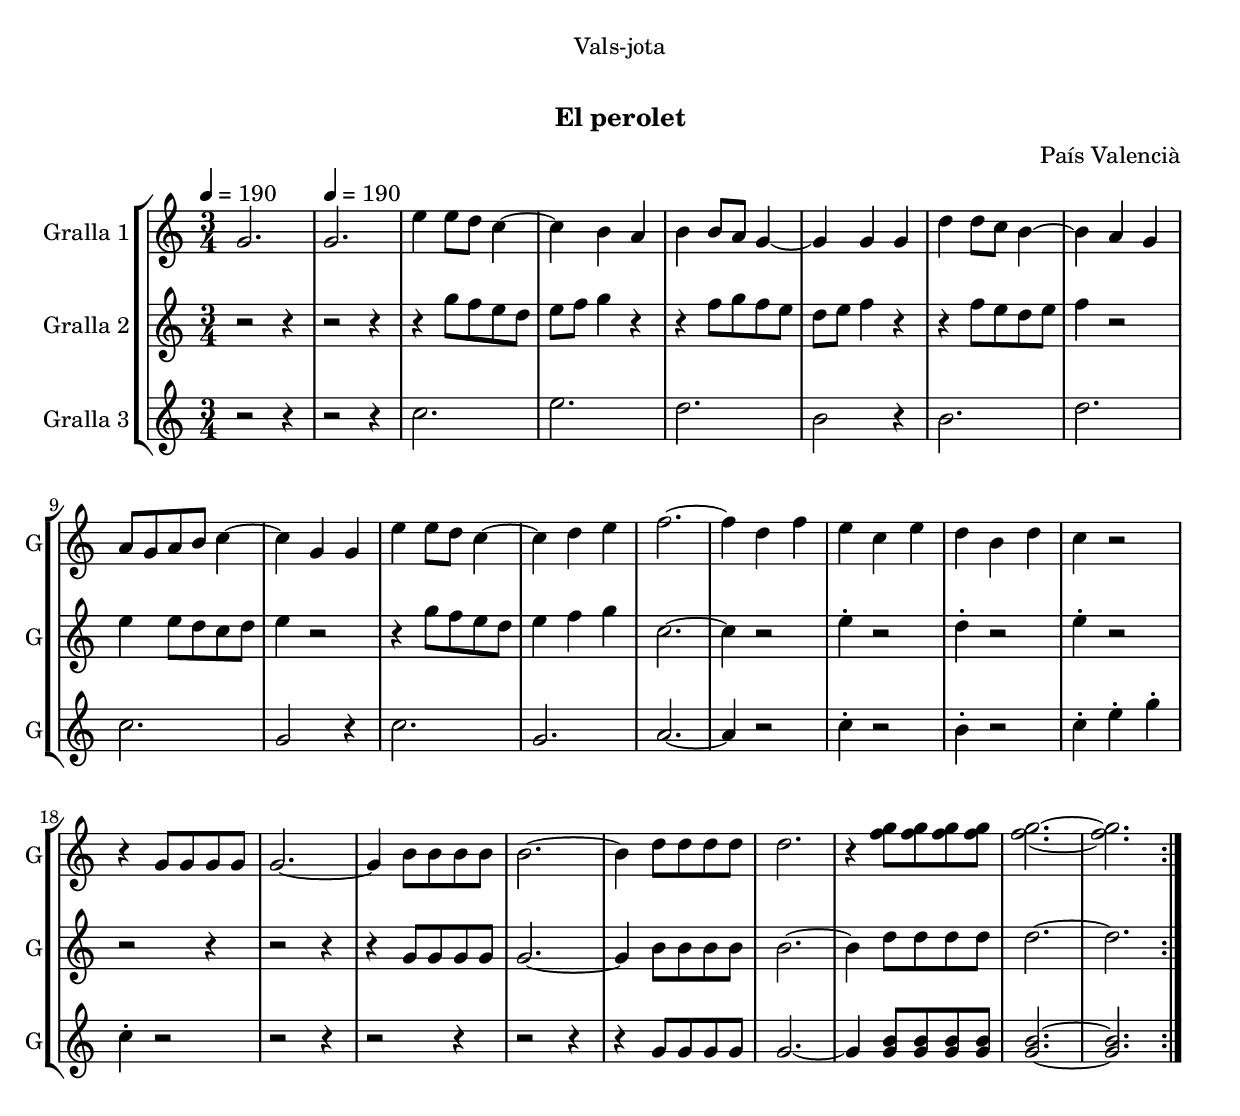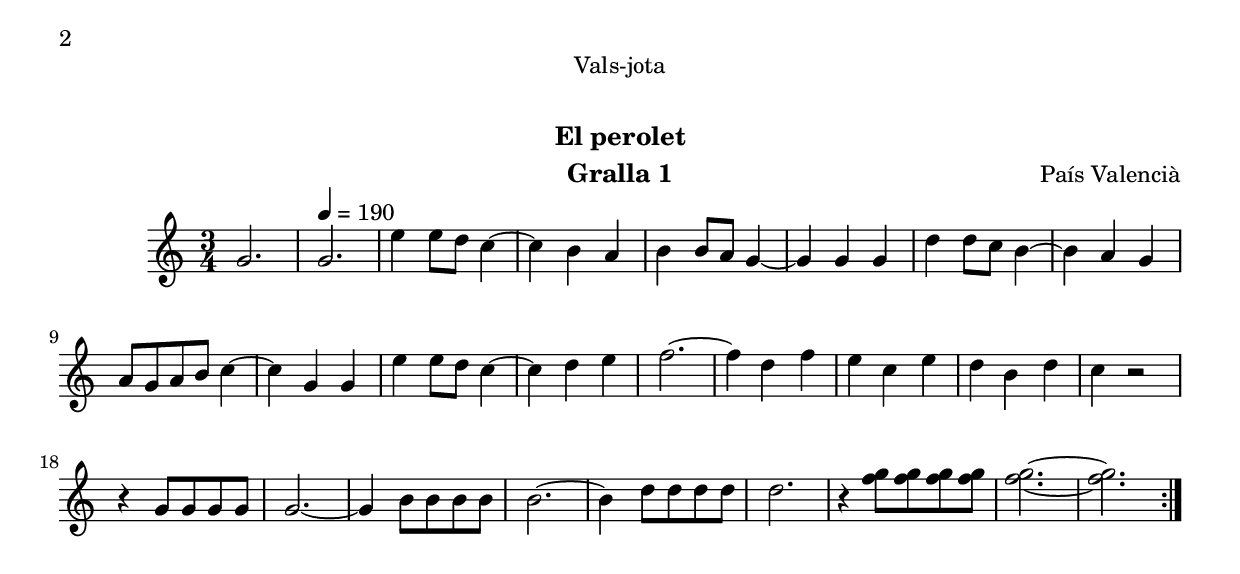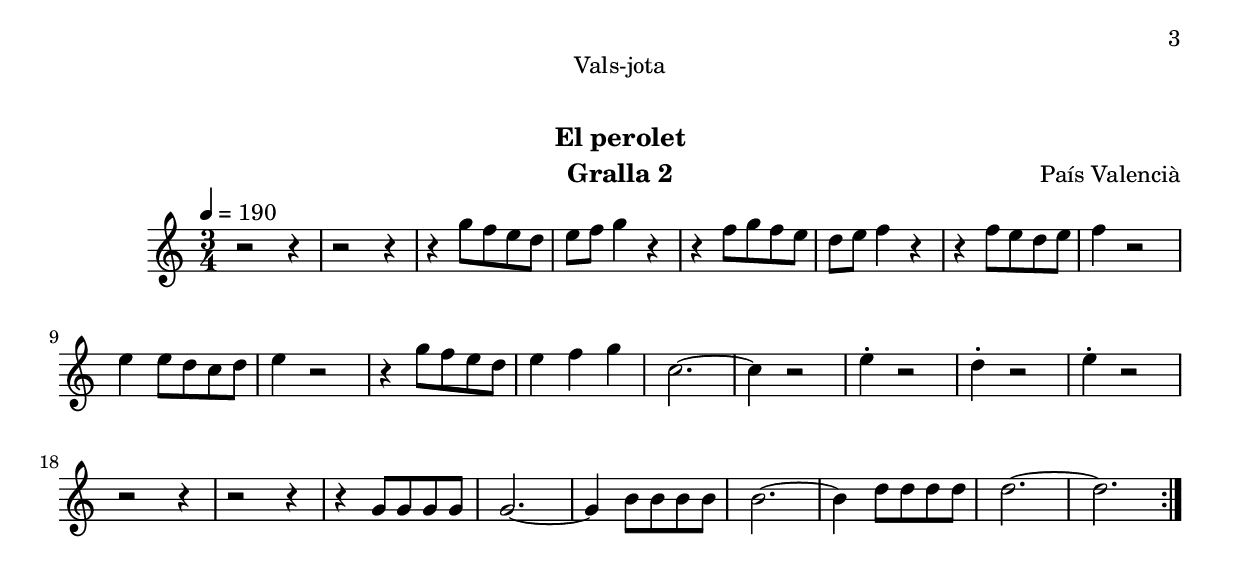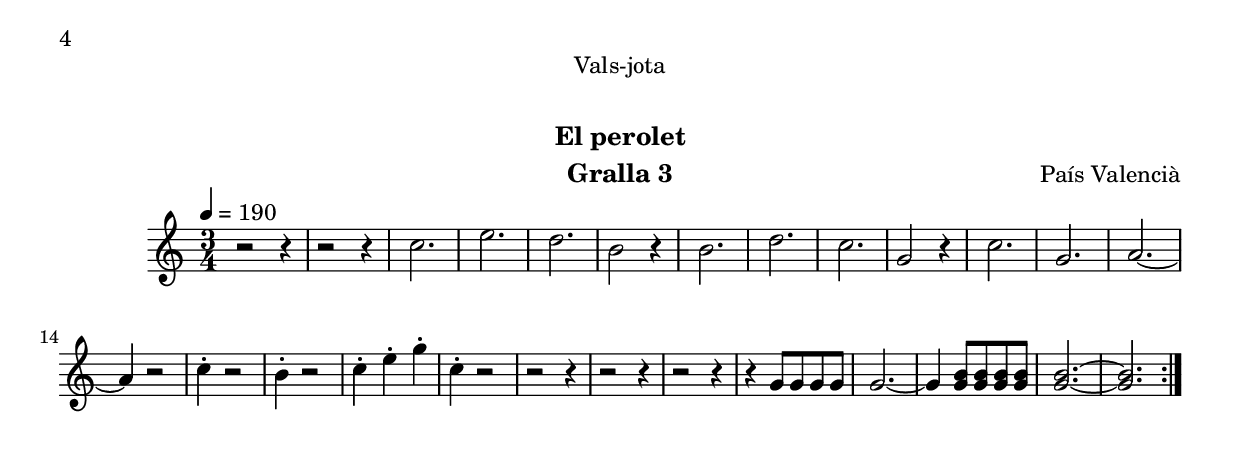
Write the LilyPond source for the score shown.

\version "2.16.0"

\header {
  dedication="Vals-jota"
  title="  "
  subtitle="El perolet"
  subsubtitle=""
  poet=""
  meter=""
  piece=""
  composer="País Valencià"
  arranger=""
  opus=""
  instrument=""
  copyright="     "
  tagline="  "
}

liniaroAa =
\relative g'
{
  \clef treble
  \key c \major
  \time 3/4
  \repeat volta 2 { g2. \tempo 4 = 190  |
  g2.  |
  e'4 e8 d c4 ~  |
  c4 b a  |
  %05
  b4 b8 a g4 ~  |
  g4 g g  |
  d'4 d8 c b4 ~  |
  b4 a g  |
  a8 g a b c4 ~  |
  %10
  c4 g g  |
  e'4 e8 d c4 ~  |
  c4 d e  |
  f2. ~  |
  f4 d f  |
  %15
  e4 c e  |
  d4 b d  |
  c4 r2  |
  r4 g8 g g g  |
  g2. ~  |
  %20
  g4 b8 b b b  |
  b2. ~  |
  b4 d8 d d d  |
  d2.  |
  r4 <f g>8 <f g> <f g> <f g>  |
  %25
  <f g>2. ~ ~  |
  <f g>2.  | }
}

liniaroAb =
\relative g''
{
  \tempo 4 = 190
  \clef treble
  \key c \major
  \time 3/4
  \repeat volta 2 { r2 r4  |
  r2 r4  |
  r4 g8 f e d  |
  e8 f g4 r  |
  %05
  r4 f8 g f e  |
  d8 e f4 r  |
  r4 f8 e d e  |
  f4 r2  |
  e4 e8 d c d  |
  %10
  e4 r2  |
  r4 g8 f e d  |
  e4 f g  |
  c,2. ~  |
  c4 r2  |
  %15
  e4 -. r2  |
  d4 -. r2  |
  e4 -. r2  |
  r2 r4  |
  r2 r4  |
  %20
  r4 g,8 g g g  |
  g2. ~  |
  g4 b8 b b b  |
  b2. ~  |
  b4 d8 d d d  |
  %25
  d2. ~  |
  d2.  | }
}

liniaroAc =
\relative c''
{
  \tempo 4 = 190
  \clef treble
  \key c \major
  \time 3/4
  \repeat volta 2 { r2 r4  |
  r2 r4  |
  c2.  |
  e2.  |
  %05
  d2.  |
  b2 r4  |
  b2.  |
  d2.  |
  c2.  |
  %10
  g2 r4  |
  c2.  |
  g2.  |
  a2. ~  |
  a4 r2  |
  %15
  c4 -. r2  |
  b4 -. r2  |
  c4 -. e -. g -.  |
  c,4 -. r2  |
  r2 r4  |
  %20
  r2 r4  |
  r2 r4  |
  r4 g8 g g g  |
  g2. ~  |
  g4 <g b>8 <g b> <g b> <g b>  |
  %25
  <g b>2. ~ ~  |
  <g b>2.  | }
}

\bookpart {
  \score {
    \new StaffGroup {
      \override Score.RehearsalMark #'self-alignment-X = #LEFT
      <<
        \new Staff \with {instrumentName = #"Gralla 1" shortInstrumentName = #"G"} \liniaroAa
        \new Staff \with {instrumentName = #"Gralla 2" shortInstrumentName = #"G"} \liniaroAb
        \new Staff \with {instrumentName = #"Gralla 3" shortInstrumentName = #"G"} \liniaroAc
      >>
    }
    \layout {}
  }\score { \unfoldRepeats
    \new StaffGroup {
      \override Score.RehearsalMark #'self-alignment-X = #LEFT
      <<
        \new Staff \with {instrumentName = #"Gralla 1" shortInstrumentName = #"G"} \liniaroAa
        \new Staff \with {instrumentName = #"Gralla 2" shortInstrumentName = #"G"} \liniaroAb
        \new Staff \with {instrumentName = #"Gralla 3" shortInstrumentName = #"G"} \liniaroAc
      >>
    }
    \midi {}
  }
}

\bookpart {
  \header {instrument="Gralla 1"}
  \score {
    \new StaffGroup {
      \override Score.RehearsalMark #'self-alignment-X = #LEFT
      <<
        \new Staff \liniaroAa
      >>
    }
    \layout {}
  }\score { \unfoldRepeats
    \new StaffGroup {
      \override Score.RehearsalMark #'self-alignment-X = #LEFT
      <<
        \new Staff \liniaroAa
      >>
    }
    \midi {}
  }
}

\bookpart {
  \header {instrument="Gralla 2"}
  \score {
    \new StaffGroup {
      \override Score.RehearsalMark #'self-alignment-X = #LEFT
      <<
        \new Staff \liniaroAb
      >>
    }
    \layout {}
  }\score { \unfoldRepeats
    \new StaffGroup {
      \override Score.RehearsalMark #'self-alignment-X = #LEFT
      <<
        \new Staff \liniaroAb
      >>
    }
    \midi {}
  }
}

\bookpart {
  \header {instrument="Gralla 3"}
  \score {
    \new StaffGroup {
      \override Score.RehearsalMark #'self-alignment-X = #LEFT
      <<
        \new Staff \liniaroAc
      >>
    }
    \layout {}
  }\score { \unfoldRepeats
    \new StaffGroup {
      \override Score.RehearsalMark #'self-alignment-X = #LEFT
      <<
        \new Staff \liniaroAc
      >>
    }
    \midi {}
  }
}

